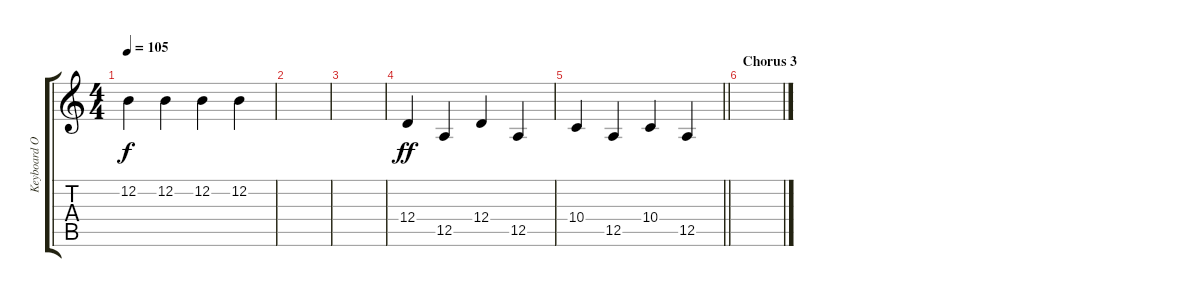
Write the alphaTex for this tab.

\track ("Keyboard Overdub Notes" "Keyboard O") {instrument acousticgrandpiano}
\staff {score tabs}
\tuning (E4 B3 G3 D3 A2 E2) {hide}
\ts (4 4)
\tempo 105
\clef g2
\ks c
12.2.4{dy f} 12.2.4 12.2.4 12.2.4 |
|
|
12.4.4{dy ff} 12.5.4 12.4.4 12.5.4 |
\barLineRight lightlight
10.4.4 12.5.4 10.4.4 12.5.4 |
\section ("" "Chorus 3")
